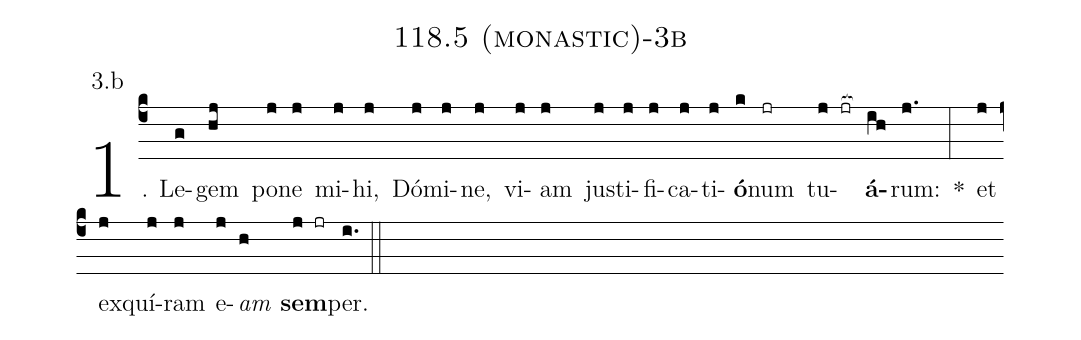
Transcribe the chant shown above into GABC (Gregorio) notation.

name: 118.5 (monastic)-3b;
annotation: 3.b;
%%
(c4)1. Le(g)gem(hj) po(j)ne(j) mi(j)hi,(j) Dó(j)mi(j)ne,(j) vi(j)am(j) jus(j)ti(j)fi(j)ca(j)ti(j)<b>ó</b>(k)num(jr) tu(j jr[ocb:1{])<b>á</b>(ih[ocb:0}])rum:(j.) *(:) et(j) ex(j)quí(j)ram(j) e(j)<i>am</i>(h) <b>sem</b>(j jr)per.(i.) (::)
